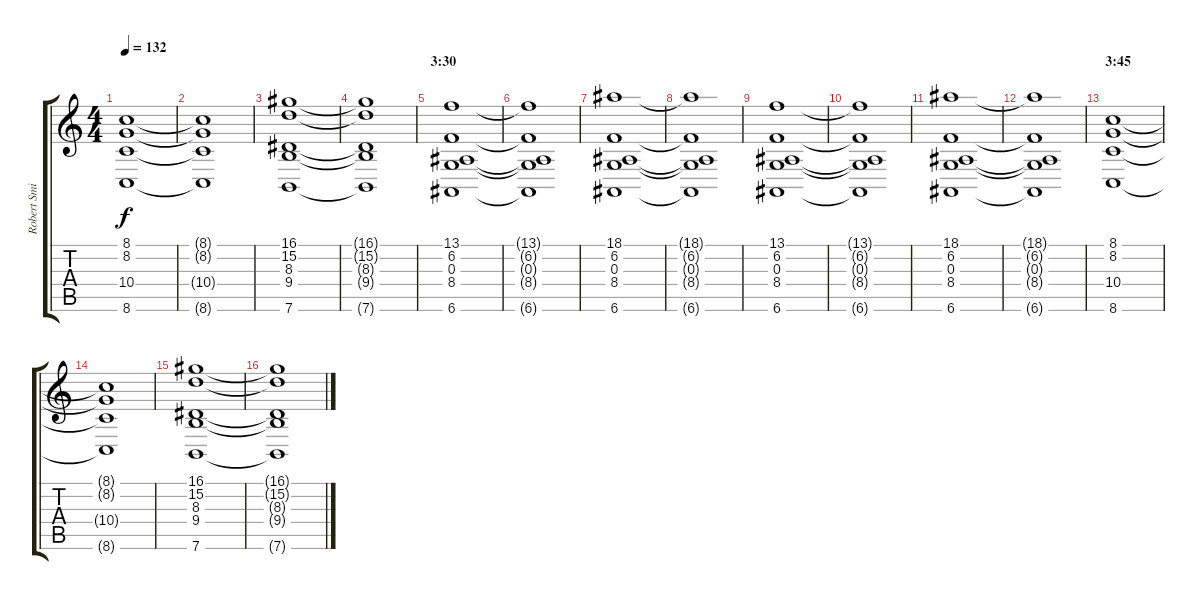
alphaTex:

\track ("Robert Smith (keyboards)" "Robert Smi") {instrument synthstrings1}
\staff {score tabs}
\tuning (E4 B3 G3 D3 A2 E2) {hide}
\ts (4 4)
\tempo 132
\clef g2
\ks c
(8.1 8.2 10.4 8.6).1{dy f} |
(8.1{t} 8.2{t} 10.4{t} 8.6{t}).1 |
(16.1 15.2 8.3 9.4 7.6).1 |
(16.1{t} 15.2{t} 8.3{t} 9.4{t} 7.6{t}).1 |
\section ("" "3:30")
(13.1 6.2 0.3 8.4 6.6).1 |
(13.1{t} 6.2{t} 0.3{t} 8.4{t} 6.6{t}).1 |
(18.1 6.2 0.3 8.4 6.6).1 |
(18.1{t} 6.2{t} 0.3{t} 8.4{t} 6.6{t}).1 |
(13.1 6.2 0.3 8.4 6.6).1 |
(13.1{t} 6.2{t} 0.3{t} 8.4{t} 6.6{t}).1 |
(18.1 6.2 0.3 8.4 6.6).1 |
(18.1{t} 6.2{t} 0.3{t} 8.4{t} 6.6{t}).1 |
\section ("" "3:45")
(8.1 8.2 10.4 8.6).1 |
(8.1{t} 8.2{t} 10.4{t} 8.6{t}).1 |
(16.1 15.2 8.3 9.4 7.6).1 |
(16.1{t} 15.2{t} 8.3{t} 9.4{t} 7.6{t}).1
